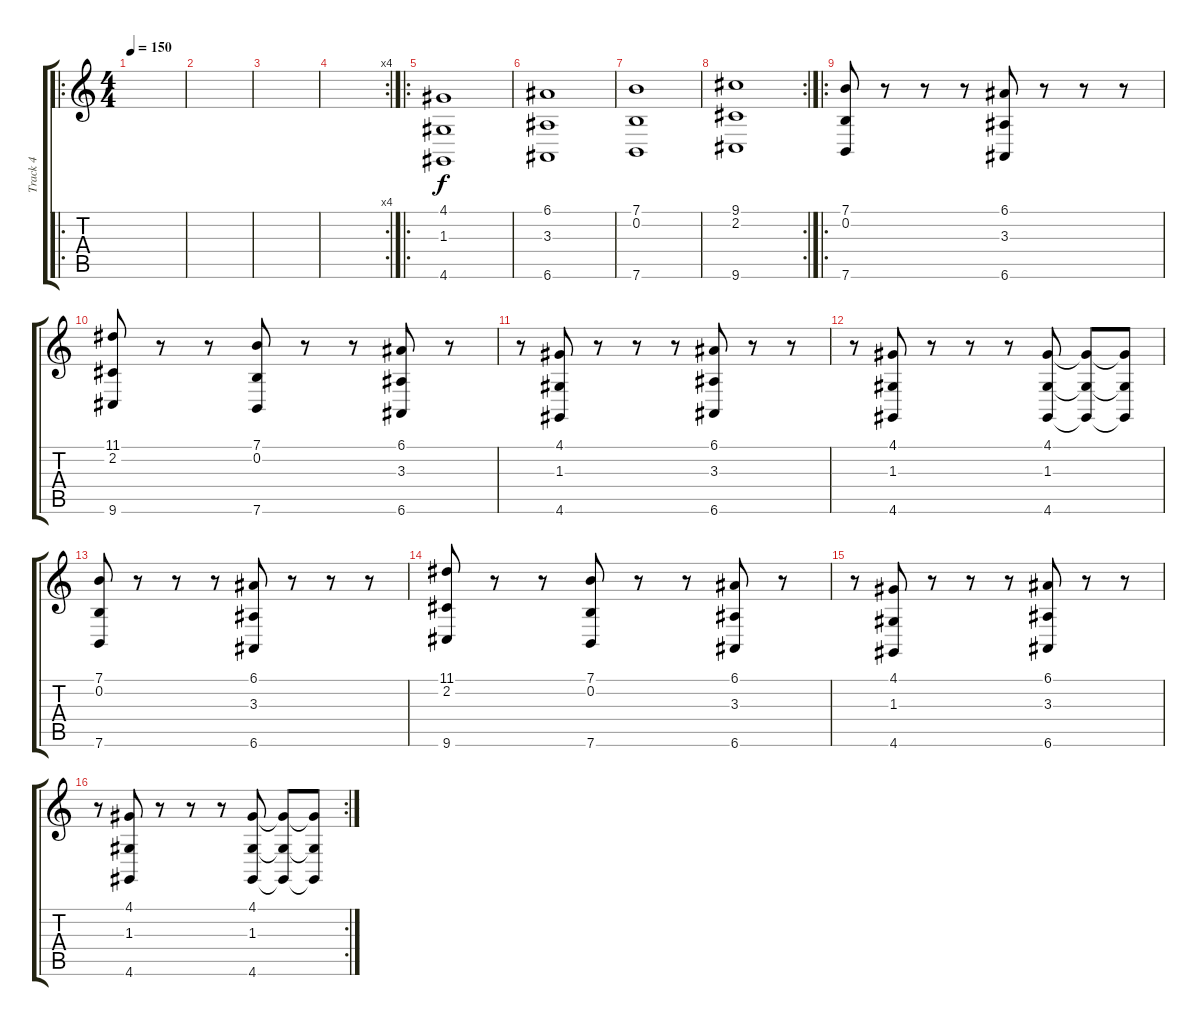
\track ("Track 4" "Track 4") {instrument tremolostrings}
\staff {score tabs}
\tuning (E4 B3 G3 D3 A2 E2) {hide}
\ro
\ts (4 4)
\tempo 150
\clef g2
\ks c
|
|
|
\rc 4
|
\ro
(4.1 1.3 4.6).1 |
(6.1 3.3 6.6).1 |
(7.1 0.2 7.6).1 |
\rc 2
(9.1 2.2 9.6).1 |
\ro
(7.1 0.2 7.6).8 r.8 r.8 r.8 (6.1 3.3 6.6).8 r.8 r.8 r.8 |
(11.1 2.2 9.6).8 r.8 r.8 (7.1 0.2 7.6).8 r.8 r.8 (6.1 3.3 6.6).8 r.8 |
r.8 (4.1 1.3 4.6).8 r.8 r.8 r.8 (6.1 3.3 6.6).8 r.8 r.8 |
r.8 (4.1 1.3 4.6).8 r.8 r.8 r.8 (4.1 1.3 4.6).8 (4.1{t} 1.3{t} 4.6{t}).8 (4.1{t} 1.3{t} 4.6{t}).8 |
(7.1 0.2 7.6).8 r.8 r.8 r.8 (6.1 3.3 6.6).8 r.8 r.8 r.8 |
(11.1 2.2 9.6).8 r.8 r.8 (7.1 0.2 7.6).8 r.8 r.8 (6.1 3.3 6.6).8 r.8 |
r.8 (4.1 1.3 4.6).8 r.8 r.8 r.8 (6.1 3.3 6.6).8 r.8 r.8 |
\rc 2
r.8 (4.1 1.3 4.6).8 r.8 r.8 r.8 (4.1 1.3 4.6).8 (4.1{t} 1.3{t} 4.6{t}).8 (4.1{t} 1.3{t} 4.6{t}).8
